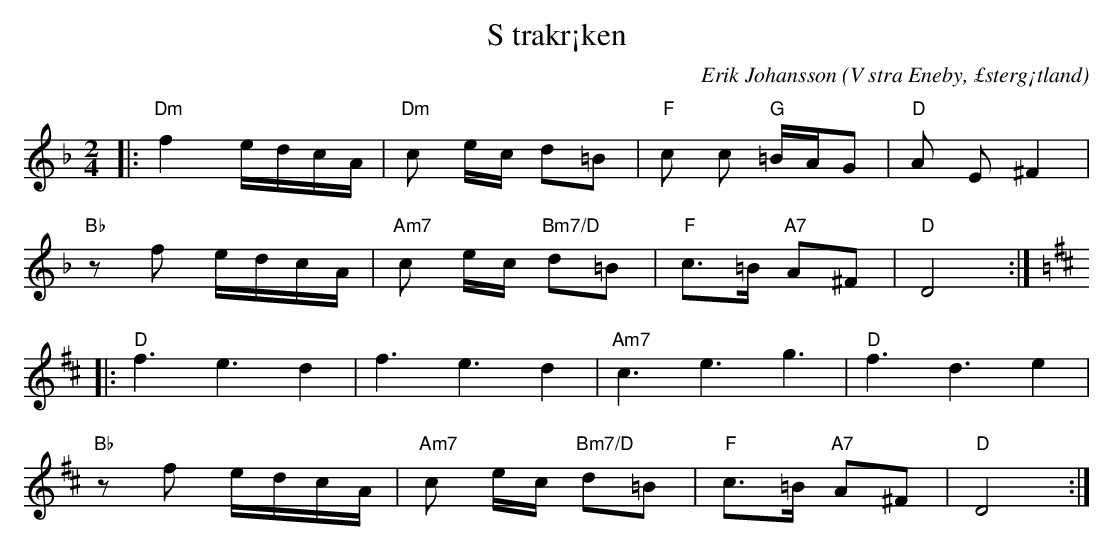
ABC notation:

X:1
T:S trakr¡ken
C:Erik Johansson
O:V stra Eneby, £sterg¡tland
Q:90
M:2/4
L:1/8
K:Dm
|:"Dm"f2 e/d/c/A/ |"Dm"c e/c/ d=B| "F" c c "G" =B/A/G | "D" A E ^F2 |
"Bb" zf e/d/c/A/ |"Am7"c e/c/ "Bm7/D"d=B| "F" c>=B  "A7" A^F | "D" D4 :|
K:D
|:"D" f3 e3 d2 |f3 e3 d2| "Am7" c3 e3 g3| "D" f3 d3 e2 |
"Bb" zf e/d/c/A/ |"Am7"c e/c/ "Bm7/D"d=B| "F" c>=B  "A7" A^F | "D" D4 :|
